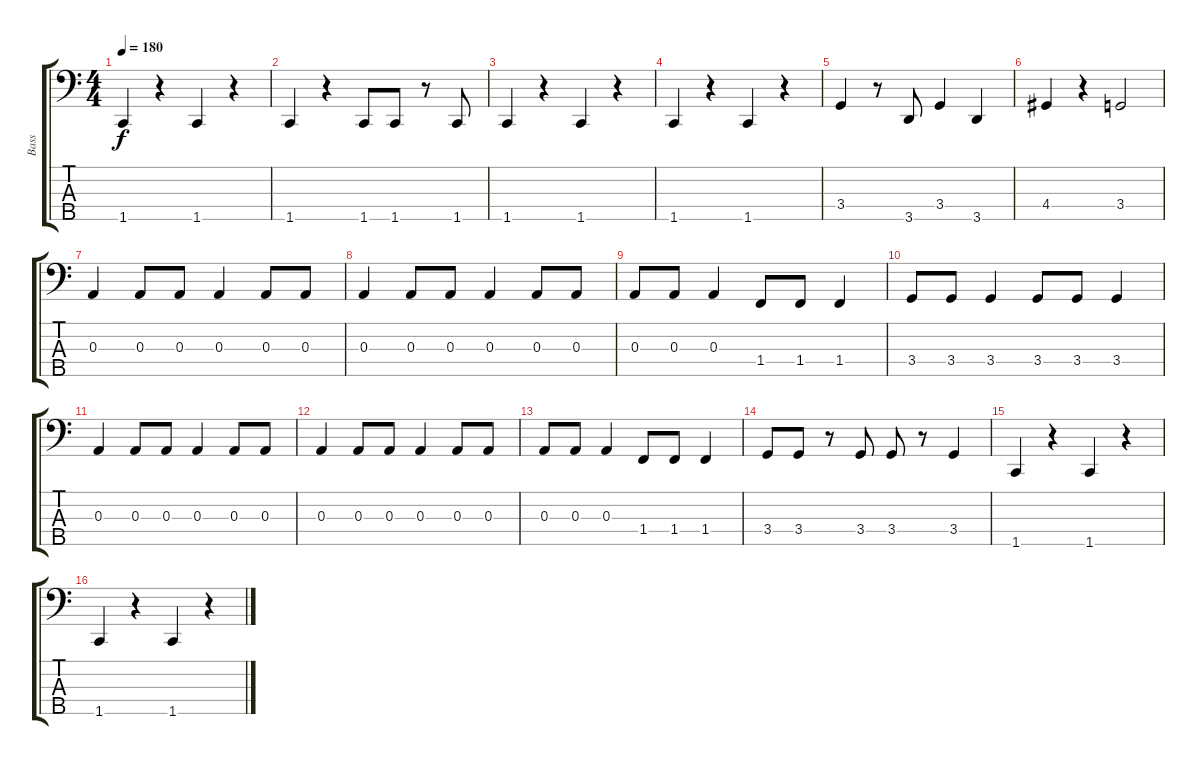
\track ("Bass" "Bass") {instrument slapbass2}
\staff {score tabs}
\tuning (G2 D2 A1 E1 B0) {hide}
\ts (4 4)
\tempo 180
\clef f4
\ks c
1.5.4{dy f} r.4 1.5.4 r.4 |
1.5.4 r.4 1.5.8 1.5.8 r.8 1.5.8 |
1.5.4 r.4 1.5.4 r.4 |
1.5.4 r.4 1.5.4 r.4 |
3.4.4 r.8 3.5.8 3.4.4 3.5.4 |
4.4.4 r.4 3.4.2 |
0.3.4 0.3.8 0.3.8 0.3.4 0.3.8 0.3.8 |
0.3.4 0.3.8 0.3.8 0.3.4 0.3.8 0.3.8 |
0.3.8 0.3.8 0.3.4 1.4.8 1.4.8 1.4.4 |
3.4.8 3.4.8 3.4.4 3.4.8 3.4.8 3.4.4 |
0.3.4 0.3.8 0.3.8 0.3.4 0.3.8 0.3.8 |
0.3.4 0.3.8 0.3.8 0.3.4 0.3.8 0.3.8 |
0.3.8 0.3.8 0.3.4 1.4.8 1.4.8 1.4.4 |
3.4.8 3.4.8 r.8 3.4.8 3.4.8 r.8 3.4.4 |
1.5.4 r.4 1.5.4 r.4 |
1.5.4 r.4 1.5.4 r.4
